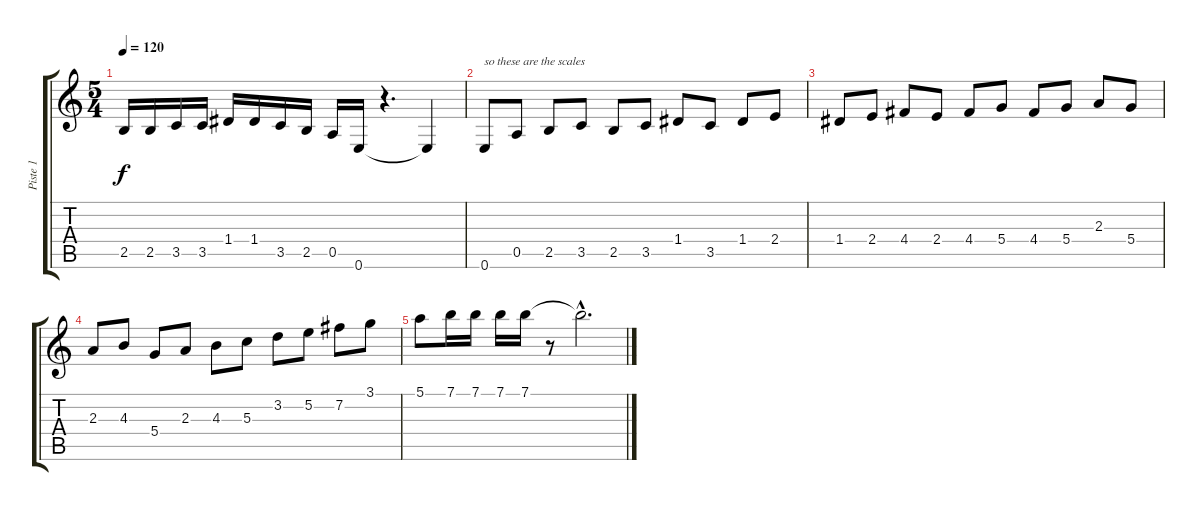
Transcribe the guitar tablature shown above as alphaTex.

\track ("Piste 1" "Piste 1") {instrument acousticguitarnylon}
\staff {score tabs}
\tuning (E4 B3 G3 D3 A2 E2) {hide}
\ts (5 4)
\tempo 120
\clef g2
\ks c
2.5.16{dy f} 2.5.16 3.5.16 3.5.16 1.4.16 1.4.16 3.5.16 2.5.16 0.5.16 0.6.16 r.4{d} 0.6{t}.4 |
0.6.8{txt "so these are the scales"} 0.5.8 2.5.8 3.5.8 2.5.8 3.5.8 1.4.8 3.5.8 1.4.8 2.4.8 |
1.4.8 2.4.8 4.4.8 2.4.8 4.4.8 5.4.8 4.4.8 5.4.8 2.3.8 5.4.8 |
2.3.8 4.3.8 5.4.8 2.3.8 4.3.8 5.3.8 3.2.8 5.2.8 7.2.8 3.1.8 |
5.1.8 7.1.16 7.1.16 7.1.16 7.1.16 r.8 7.1{hac t}.2{d}
